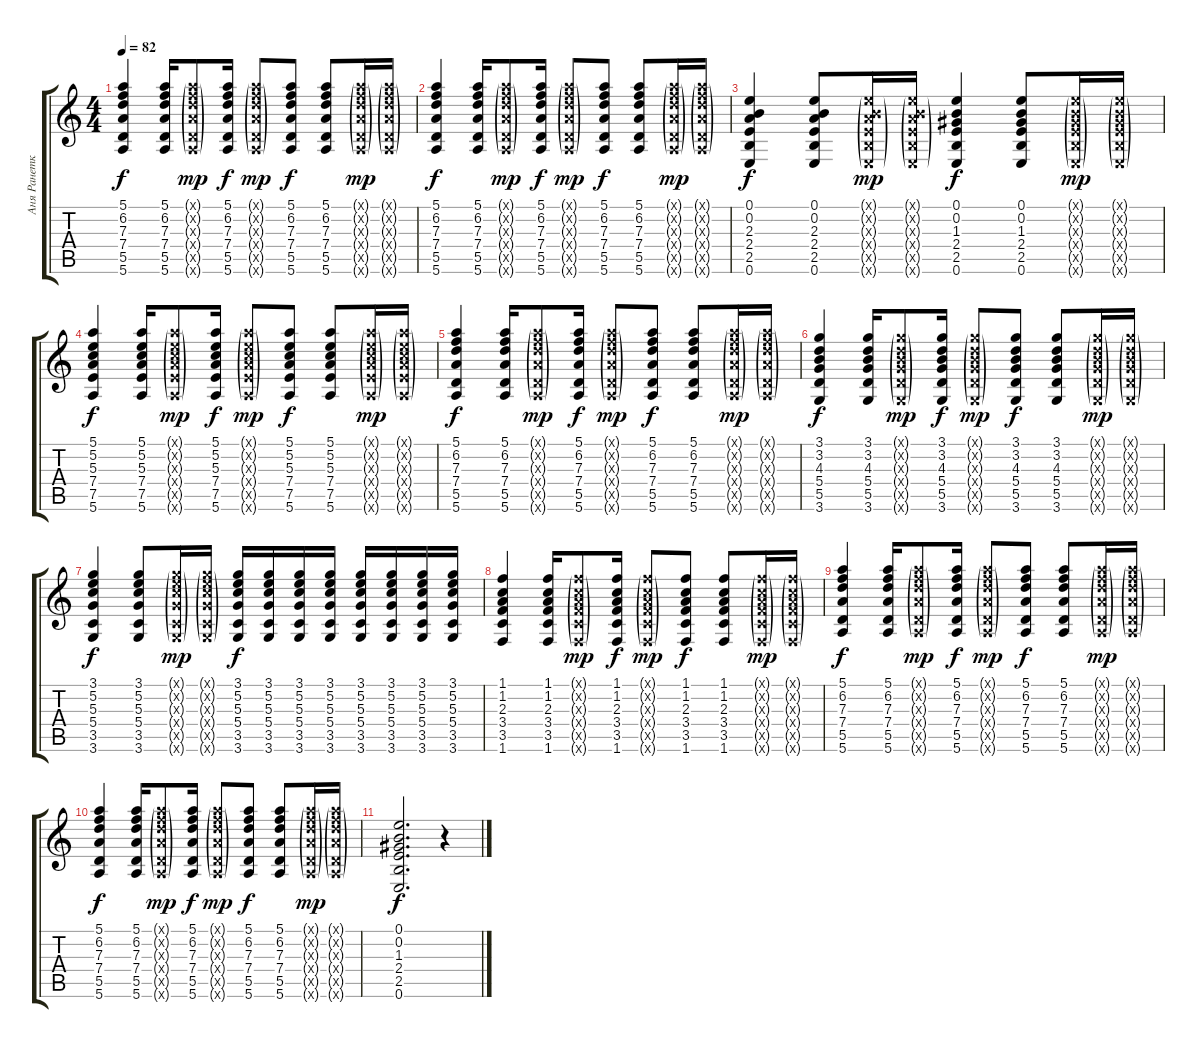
\track ("Аня Ранетка" "Аня Ранетк") {instrument electricguitarclean}
\staff {score tabs}
\tuning (E4 B3 G3 D3 A2 E2) {hide}
\ts (4 4)
\tempo 82
\clef g2
\ks c
(5.1 6.2 7.3 7.4 5.5 5.6).4{dy f} (5.1 6.2 7.3 7.4 5.5 5.6).16 (5.1{g x} 6.2{g x} 7.3{g x} 7.4{g x} 5.5{g x} 5.6{g x}).8{dy mp} (5.1 6.2 7.3 7.4 5.5 5.6).16{dy f} (5.1{g x} 6.2{g x} 7.3{g x} 7.4{g x} 5.5{g x} 5.6{g x}).8{dy mp} (5.1 6.2 7.3 7.4 5.5 5.6).8{dy f} (5.1 6.2 7.3 7.4 5.5 5.6).8 (5.1{g x} 6.2{g x} 7.3{g x} 7.4{g x} 5.5{g x} 5.6{g x}).16{dy mp} (5.1{g x} 6.2{g x} 7.3{g x} 7.4{g x} 5.5{g x} 5.6{g x}).16 |
(5.1 6.2 7.3 7.4 5.5 5.6).4{dy f} (5.1 6.2 7.3 7.4 5.5 5.6).16 (5.1{g x} 6.2{g x} 7.3{g x} 7.4{g x} 5.5{g x} 5.6{g x}).8{dy mp} (5.1 6.2 7.3 7.4 5.5 5.6).16{dy f} (5.1{g x} 6.2{g x} 7.3{g x} 7.4{g x} 5.5{g x} 5.6{g x}).8{dy mp} (5.1 6.2 7.3 7.4 5.5 5.6).8{dy f} (5.1 6.2 7.3 7.4 5.5 5.6).8 (5.1{g x} 6.2{g x} 7.3{g x} 7.4{g x} 5.5{g x} 5.6{g x}).16{dy mp} (5.1{g x} 6.2{g x} 7.3{g x} 7.4{g x} 5.5{g x} 5.6{g x}).16 |
(0.1 0.2 2.3 2.4 2.5 0.6).4{dy f} (0.1 0.2 2.3 2.4 2.5 0.6).8 (0.1{g x} 0.2{g x} 2.3{g x} 2.4{g x} 2.5{g x} 0.6{g x}).16{dy mp} (0.1{g x} 0.2{g x} 2.3{g x} 2.4{g x} 2.5{g x} 0.6{g x}).16 (0.1 0.2 1.3 2.4 2.5 0.6).4{dy f} (0.1 0.2 1.3 2.4 2.5 0.6).8 (0.1{g x} 0.2{g x} 1.3{g x} 2.4{g x} 2.5{g x} 0.6{g x}).16{dy mp} (0.1{g x} 0.2{g x} 1.3{g x} 2.4{g x} 2.5{g x} 0.6{g x}).16 |
(5.1 5.2 5.3 7.4 7.5 5.6).4{dy f} (5.1 5.2 5.3 7.4 7.5 5.6).16 (5.1{g x} 5.2{g x} 5.3{g x} 7.4{g x} 7.5{g x} 5.6{g x}).8{dy mp} (5.1 5.2 5.3 7.4 7.5 5.6).16{dy f} (5.1{g x} 5.2{g x} 5.3{g x} 7.4{g x} 7.5{g x} 5.6{g x}).8{dy mp} (5.1 5.2 5.3 7.4 7.5 5.6).8{dy f} (5.1 5.2 5.3 7.4 7.5 5.6).8 (5.1{g x} 5.2{g x} 5.3{g x} 7.4{g x} 7.5{g x} 5.6{g x}).16{dy mp} (5.1{g x} 5.2{g x} 5.3{g x} 7.4{g x} 7.5{g x} 5.6{g x}).16 |
(5.1 6.2 7.3 7.4 5.5 5.6).4{dy f} (5.1 6.2 7.3 7.4 5.5 5.6).16 (5.1{g x} 6.2{g x} 7.3{g x} 7.4{g x} 5.5{g x} 5.6{g x}).8{dy mp} (5.1 6.2 7.3 7.4 5.5 5.6).16{dy f} (5.1{g x} 6.2{g x} 7.3{g x} 7.4{g x} 5.5{g x} 5.6{g x}).8{dy mp} (5.1 6.2 7.3 7.4 5.5 5.6).8{dy f} (5.1 6.2 7.3 7.4 5.5 5.6).8 (5.1{g x} 6.2{g x} 7.3{g x} 7.4{g x} 5.5{g x} 5.6{g x}).16{dy mp} (5.1{g x} 6.2{g x} 7.3{g x} 7.4{g x} 5.5{g x} 5.6{g x}).16 |
(3.1 3.2 4.3 5.4 5.5 3.6).4{dy f} (3.1 3.2 4.3 5.4 5.5 3.6).16 (3.1{g x} 3.2{g x} 4.3{g x} 5.4{g x} 5.5{g x} 3.6{g x}).8{dy mp} (3.1 3.2 4.3 5.4 5.5 3.6).16{dy f} (3.1{g x} 3.2{g x} 4.3{g x} 5.4{g x} 5.5{g x} 3.6{g x}).8{dy mp} (3.1 3.2 4.3 5.4 5.5 3.6).8{dy f} (3.1 3.2 4.3 5.4 5.5 3.6).8 (3.1{g x} 3.2{g x} 4.3{g x} 5.4{g x} 5.5{g x} 3.6{g x}).16{dy mp} (3.1{g x} 3.2{g x} 4.3{g x} 5.4{g x} 5.5{g x} 3.6{g x}).16 |
(3.1 5.2 5.3 5.4 3.5 3.6).4{dy f} (3.1 5.2 5.3 5.4 3.5 3.6).8 (3.1{g x} 5.2{g x} 5.3{g x} 5.4{g x} 3.5{g x} 3.6{g x}).16{dy mp} (3.1{g x} 5.2{g x} 5.3{g x} 5.4{g x} 3.5{g x} 3.6{g x}).16 (3.1 5.2 5.3 5.4 3.5 3.6).16{dy f} (3.1 5.2 5.3 5.4 3.5 3.6).16 (3.1 5.2 5.3 5.4 3.5 3.6).16 (3.1 5.2 5.3 5.4 3.5 3.6).16 (3.1 5.2 5.3 5.4 3.5 3.6).16 (3.1 5.2 5.3 5.4 3.5 3.6).16 (3.1 5.2 5.3 5.4 3.5 3.6).16 (3.1 5.2 5.3 5.4 3.5 3.6).16 |
(1.1 1.2 2.3 3.4 3.5 1.6).4 (1.1 1.2 2.3 3.4 3.5 1.6).16 (1.1{g x} 1.2{g x} 2.3{g x} 3.4{g x} 3.5{g x} 1.6{g x}).8{dy mp} (1.1 1.2 2.3 3.4 3.5 1.6).16{dy f} (1.1{g x} 1.2{g x} 2.3{g x} 3.4{g x} 3.5{g x} 1.6{g x}).8{dy mp} (1.1 1.2 2.3 3.4 3.5 1.6).8{dy f} (1.1 1.2 2.3 3.4 3.5 1.6).8 (1.1{g x} 1.2{g x} 2.3{g x} 3.4{g x} 3.5{g x} 1.6{g x}).16{dy mp} (1.1{g x} 1.2{g x} 2.3{g x} 3.4{g x} 3.5{g x} 1.6{g x}).16 |
(5.1 6.2 7.3 7.4 5.5 5.6).4{dy f} (5.1 6.2 7.3 7.4 5.5 5.6).16 (5.1{g x} 6.2{g x} 7.3{g x} 7.4{g x} 5.5{g x} 5.6{g x}).8{dy mp} (5.1 6.2 7.3 7.4 5.5 5.6).16{dy f} (5.1{g x} 6.2{g x} 7.3{g x} 7.4{g x} 5.5{g x} 5.6{g x}).8{dy mp} (5.1 6.2 7.3 7.4 5.5 5.6).8{dy f} (5.1 6.2 7.3 7.4 5.5 5.6).8 (5.1{g x} 6.2{g x} 7.3{g x} 7.4{g x} 5.5{g x} 5.6{g x}).16{dy mp} (5.1{g x} 6.2{g x} 7.3{g x} 7.4{g x} 5.5{g x} 5.6{g x}).16 |
(5.1 6.2 7.3 7.4 5.5 5.6).4{dy f} (5.1 6.2 7.3 7.4 5.5 5.6).16 (5.1{g x} 6.2{g x} 7.3{g x} 7.4{g x} 5.5{g x} 5.6{g x}).8{dy mp} (5.1 6.2 7.3 7.4 5.5 5.6).16{dy f} (5.1{g x} 6.2{g x} 7.3{g x} 7.4{g x} 5.5{g x} 5.6{g x}).8{dy mp} (5.1 6.2 7.3 7.4 5.5 5.6).8{dy f} (5.1 6.2 7.3 7.4 5.5 5.6).8 (5.1{g x} 6.2{g x} 7.3{g x} 7.4{g x} 5.5{g x} 5.6{g x}).16{dy mp} (5.1{g x} 6.2{g x} 7.3{g x} 7.4{g x} 5.5{g x} 5.6{g x}).16 |
(0.1 0.2 1.3 2.4 2.5 0.6).2{d dy f} r.4
